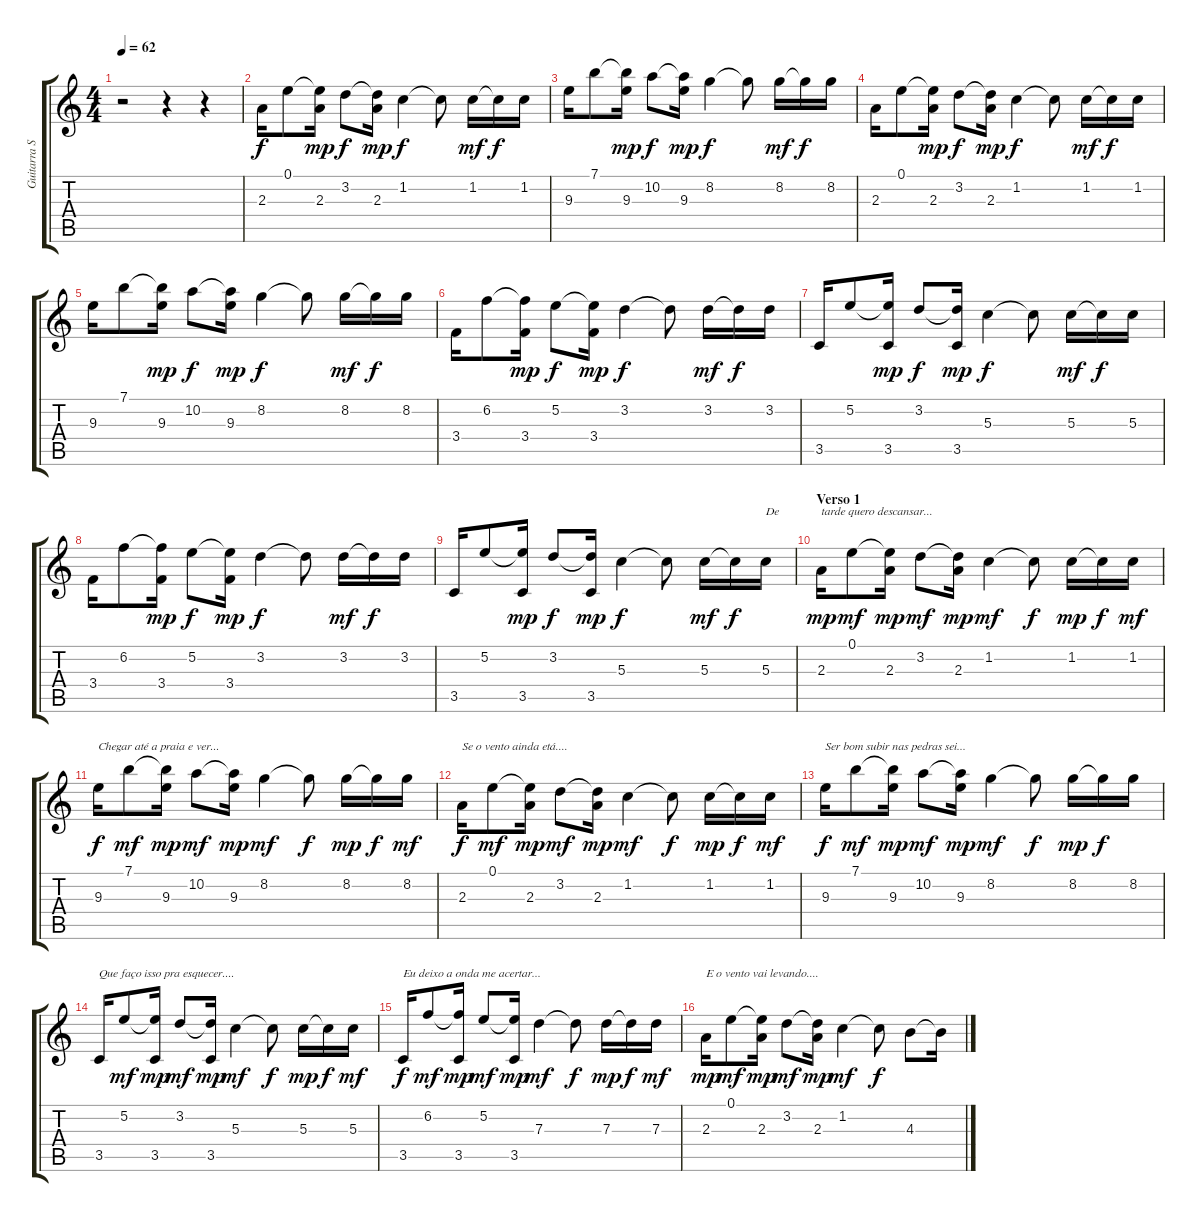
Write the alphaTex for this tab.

\track ("Guitarra Solo" "Guitarra S") {instrument acousticguitarnylon}
\staff {score tabs}
\tuning (E4 B3 G3 D3 A2 E2) {hide}
\ts (4 4)
\tempo 62
\clef g2
\ks c
r.2{dy f instrument acousticguitarnylon} r.4 r.4 |
2.3.16 0.1.8 (0.1{t} 2.3).16{dy mp} 3.2.8{dy f} (3.2{t} 2.3).16{dy mp} 1.2.4{dy f} 1.2{t}.8 1.2.16{dy mf} 1.2{t}.16{dy f} 1.2.16 |
9.3.16 7.1.8 (7.1{t} 9.3).16{dy mp} 10.2.8{dy f} (10.2{t} 9.3).16{dy mp} 8.2.4{dy f} 8.2{t}.8 8.2.16{dy mf} 8.2{t}.16{dy f} 8.2.16 |
2.3.16 0.1.8 (0.1{t} 2.3).16{dy mp} 3.2.8{dy f} (3.2{t} 2.3).16{dy mp} 1.2.4{dy f} 1.2{t}.8 1.2.16{dy mf} 1.2{t}.16{dy f} 1.2.16 |
9.3.16 7.1.8 (7.1{t} 9.3).16{dy mp} 10.2.8{dy f} (10.2{t} 9.3).16{dy mp} 8.2.4{dy f} 8.2{t}.8 8.2.16{dy mf} 8.2{t}.16{dy f} 8.2.16 |
3.4.16 6.2.8 (6.2{t} 3.4).16{dy mp} 5.2.8{dy f} (5.2{t} 3.4).16{dy mp} 3.2.4{dy f} 3.2{t}.8 3.2.16{dy mf} 3.2{t}.16{dy f} 3.2.16 |
3.5.16 5.2.8 (5.2{t} 3.5).16{dy mp} 3.2.8{dy f} (3.2{t} 3.5).16{dy mp} 5.3.4{dy f} 5.3{t}.8 5.3.16{dy mf} 5.3{t}.16{dy f} 5.3.16 |
3.4.16 6.2.8 (6.2{t} 3.4).16{dy mp} 5.2.8{dy f} (5.2{t} 3.4).16{dy mp} 3.2.4{dy f} 3.2{t}.8 3.2.16{dy mf} 3.2{t}.16{dy f} 3.2.16 |
3.5.16 5.2.8 (5.2{t} 3.5).16{dy mp} 3.2.8{dy f} (3.2{t} 3.5).16{dy mp} 5.3.4{dy f} 5.3{t}.8 5.3.16{dy mf} 5.3{t}.16{dy f} 5.3.16{txt "De"} |
\section ("" "Verso 1")
2.3.16{txt "tarde quero descansar..." dy mp} 0.1.8{dy mf} (0.1{t} 2.3).16{dy mp} 3.2.8{dy mf} (3.2{t} 2.3).16{dy mp} 1.2.4{dy mf} 1.2{t}.8{dy f} 1.2.16{dy mp} 1.2{t}.16{dy f} 1.2.16{dy mf} |
9.3.16{txt "Chegar até a praia e ver..." dy f} 7.1.8{dy mf} (7.1{t} 9.3).16{dy mp} 10.2.8{dy mf} (10.2{t} 9.3).16{dy mp} 8.2.4{dy mf} 8.2{t}.8{dy f} 8.2.16{dy mp} 8.2{t}.16{dy f} 8.2.16{dy mf} |
2.3.16{txt "Se o vento ainda etá...." dy f} 0.1.8{dy mf} (0.1{t} 2.3).16{dy mp} 3.2.8{dy mf} (3.2{t} 2.3).16{dy mp} 1.2.4{dy mf} 1.2{t}.8{dy f} 1.2.16{dy mp} 1.2{t}.16{dy f} 1.2.16{dy mf} |
9.3.16{txt "Ser bom subir nas pedras sei..." dy f} 7.1.8{dy mf} (7.1{t} 9.3).16{dy mp} 10.2.8{dy mf} (10.2{t} 9.3).16{dy mp} 8.2.4{dy mf} 8.2{t}.8{dy f} 8.2.16{dy mp} 8.2{t}.16{dy f} 8.2.16 |
3.5.16{txt "Que faço isso pra esquecer...."} 5.2.8{dy mf} (5.2{t} 3.5).16{dy mp} 3.2.8{dy mf} (3.2{t} 3.5).16{dy mp} 5.3.4{dy mf} 5.3{t}.8{dy f} 5.3.16{dy mp} 5.3{t}.16{dy f} 5.3.16{dy mf} |
3.5.16{txt "Eu deixo a onda me acertar..." dy f} 6.2.8{dy mf} (6.2{t} 3.5).16{dy mp} 5.2.8{dy mf} (5.2{t} 3.5).16{dy mp} 7.3.4{dy mf} 7.3{t}.8{dy f} 7.3.16{dy mp} 7.3{t}.16{dy f} 7.3.16{dy mf} |
2.3.16{txt "E o vento vai levando...." dy mp} 0.1.8{dy mf} (0.1{t} 2.3).16{dy mp} 3.2.8{dy mf} (3.2{t} 2.3).16{dy mp} 1.2.4{dy mf} 1.2{t}.8{dy f} 4.3.8 4.3{t}.16
